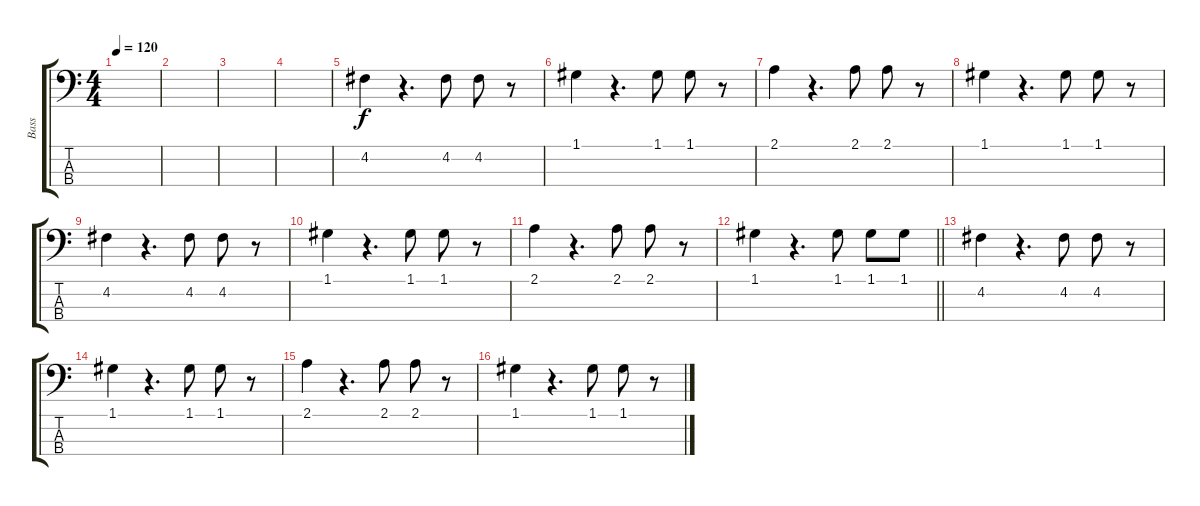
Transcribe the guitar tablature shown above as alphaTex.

\track ("Bass" "Bass") {instrument electricbassfinger}
\staff {score tabs}
\tuning (G2 D2 A1 E1) {hide}
\ts (4 4)
\tempo 120
\clef f4
\ks c
|
|
|
|
4.2.4 r.4{d} 4.2.8 4.2.8 r.8 |
1.1.4 r.4{d} 1.1.8 1.1.8 r.8 |
2.1.4 r.4{d} 2.1.8 2.1.8 r.8 |
1.1.4 r.4{d} 1.1.8 1.1.8 r.8 |
4.2.4 r.4{d} 4.2.8 4.2.8 r.8 |
1.1.4 r.4{d} 1.1.8 1.1.8 r.8 |
2.1.4 r.4{d} 2.1.8 2.1.8 r.8 |
\barLineRight lightlight
1.1.4 r.4{d} 1.1.8 1.1.8 1.1.8 |
4.2.4 r.4{d} 4.2.8 4.2.8 r.8 |
1.1.4 r.4{d} 1.1.8 1.1.8 r.8 |
2.1.4 r.4{d} 2.1.8 2.1.8 r.8 |
1.1.4 r.4{d} 1.1.8 1.1.8 r.8
